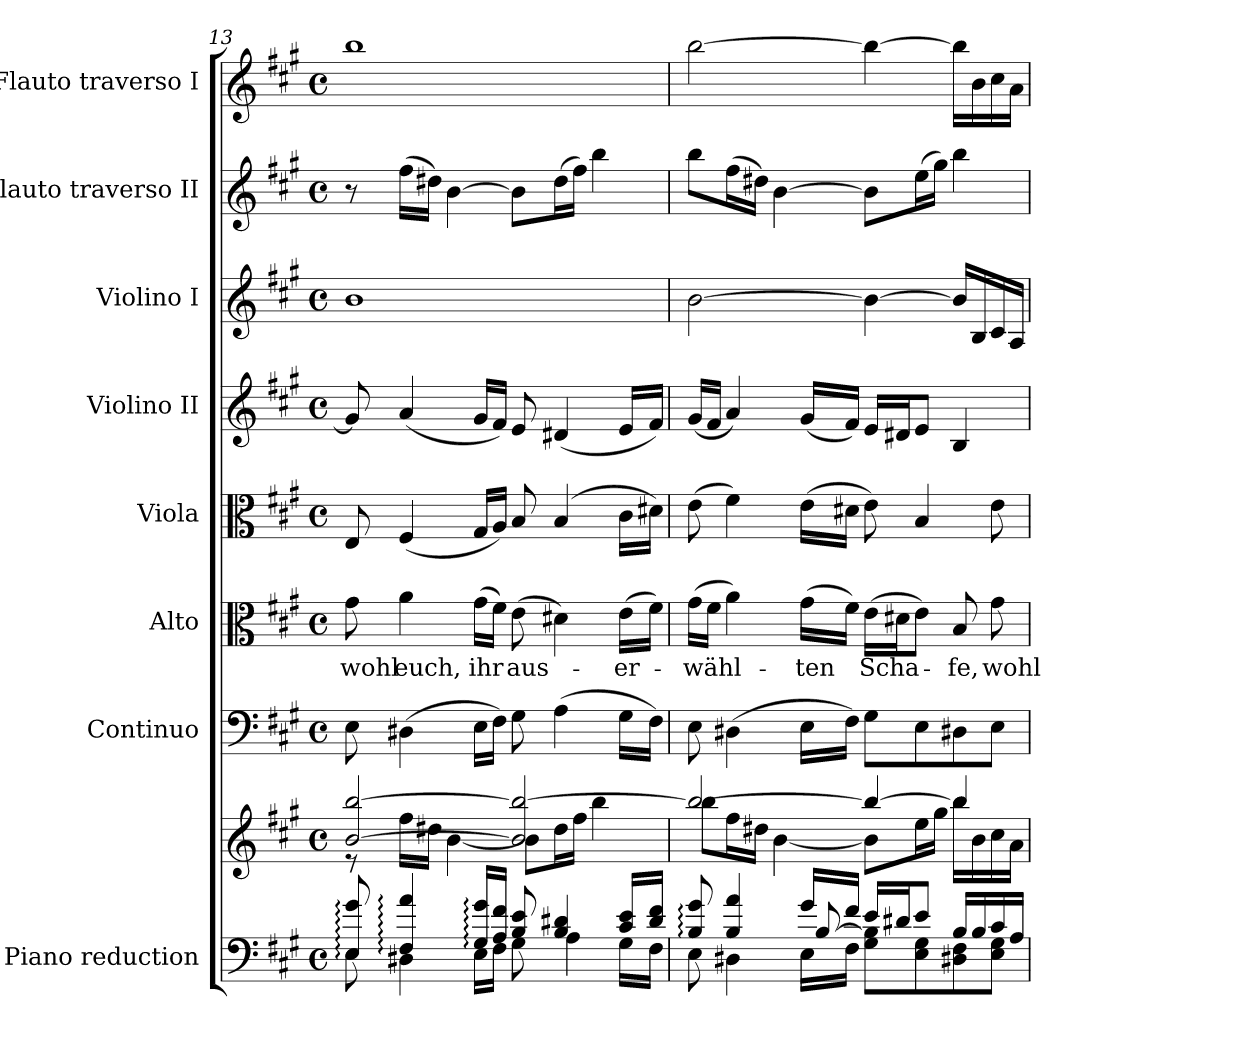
**kern	**kern	**kern	**kern	**text	**kern	**kern	**kern	**kern	**kern
*part8	*part8	*part7	*part6	*part6	*part5	*part4	*part3	*part2	*part1
*staff9	*staff8	*staff7	*staff6	*staff6	*staff5	*staff4	*staff3	*staff2	*staff1
*I"Piano reduction	*	*I"Continuo	*I"Alto	*	*I"Viola	*I"Violino II	*I"Violino I	*I"Flauto traverso II	*I"Flauto traverso I
*I'Pno	*	*	*	*	*I'Vla	*	*I'Vln	*I'Fl	*I'Fl
!!LO:PB:g=z
*clefF4	*clefG2	*clefF4	*clefC3	*	*clefC3	*clefG2	*clefG2	*clefG2	*clefG2
*k[f#c#g#]	*k[f#c#g#]	*k[f#c#g#]	*k[f#c#g#]	*	*k[f#c#g#]	*k[f#c#g#]	*k[f#c#g#]	*k[f#c#g#]	*k[f#c#g#]
*A:	*A:	*A:	*A:	*	*A:	*A:	*A:	*A:	*A:
*M4/4	*M4/4	*M4/4	*M4/4	*	*M4/4	*M4/4	*M4/4	*M4/4	*M4/4
*met(c)	*met(c)	*met(c)	*met(c)	*	*met(c)	*met(c)	*met(c)	*met(c)	*met(c)
=13	=13	=13	=13	=13	=13	=13	=13	=13	=13
*^	*^	*	*	*	*	*	*	*	*
!	!	!	!	!	!	!LO:LY:b	!	!	!	!	!
8E/: 8g#/:	8E\	[2b/ [2bb/	8r	8E\	8g#\	wohl	8E/	8g#/]	1b	8r	1bb
!	!	!	!	!	!	!LO:LY:b	!	!	!	!	!
4F#/: 4a/:	4D#X\	.	16ff#\LL	(>4D#X\	4a\	euch,	(<4F#/	(<4a/	.	(>16ff#\LL	.
.	.	.	16dd#X\JJ	.	.	.	.	.	.	16dd#X\JJ)	.
.	.	.	[4b\	.	.	.	.	.	.	[4b\	.
!	!	!	!	!	!	!LO:LY:b	!	!	!	!	!
16G#/: 16g#/:LL	16E\LL	.	.	16E\LL	(>16g#\LL	ihr	16G#/LL	16g#/LL	.	.	.
16A/ 16f#/JJ	16F#\JJ	.	.	16F#\JJ)	16f#\JJ)	.	16A/JJ)	16f#/JJ)	.	.	.
!	!	!	!	!	!	!LO:LY:b	!	!	!	!	!
8B/ 8e/	8G#\	2b/] 2bb/_	8b\L]	8G#\	(>8e\	aus-	8B/	8e/	.	8b\L]	.
4B/ 4d#X/	4A\	.	16dd#\L	(>4A\	4d#X\)	.	(>4B/	(<4d#X/	.	(>16dd#\L	.
.	.	.	16ff#\JJ	.	.	.	.	.	.	16ff#\JJ)	.
.	.	.	4bb\	.	.	.	.	.	.	4bb\	.
!	!	!	!	!	!	!LO:LY:b	!	!	!	!	!
16c#/ 16e/LL	16G#\LL	.	.	16G#\LL	(>16e\LL	er-	16c#\LL	16e/LL	.	.	.
16d#/ 16f#/JJ	16F#\JJ	.	.	16F#\JJ)	16f#\JJ)	.	16d#X\JJ)	16f#/JJ)	.	.	.
=14	=14	=14	=14	=14	=14	=14	=14	=14	=14	=14	=14
*	*^	*	*	*	*	*	*	*	*	*	*
!	!	!	!	!	!	!	!LO:LY:b	!	!	!	!	!
8B/: 8g#/:	8E\	4ryy	2bb/_	8bb\L	8E\	(>16g#\LL	wähl-	(>8e\	(<16g#/LL	[2b\	8bb\L	[2bb\
.	.	.	.	.	.	16f#\JJ	.	.	16f#/JJ	.	.	.
4B/ 4a/	4D#X:\	.	.	16ff#\L	(>4D#X\	4a\)	.	4f#\)	4a/)	.	(>16ff#\L	.
.	.	.	.	16dd#X\JJ	.	.	.	.	.	.	16dd#X\JJ)	.
.	.	8ryy	.	[4b\	.	.	.	.	.	.	[4b\	.
!	!	!	!	!	!	!	!LO:LY:b	!	!	!	!	!
16g#:/LL	16E\LL	[8B/	.	.	16E\LL	(>16g#\LL	ten	(>16e\LL	(<16g#/LL	.	.	.
16f#/JJ	16F#\JJ	.	.	.	16F#\JJ)	16f#\JJ)	.	16d#X\JJ	16f#/JJ)	.	.	.
!	!	!	!	!	!	!	!LO:LY:b	!	!	!	!	!
16e/LL	8G#\ 8B\]L	2ryy	4bb/_	8b\L]	8G#\L	(>16e\LL	Scha-	8e\)	16e/LL	4b\_	8b\L]	4bb\_
16d#X/J	.	.	.	.	.	16d#X\J	.	.	16d#X/J	.	.	.
8e/J	8E\ 8G#\	.	.	16ee\L	8E\	8e\J)	.	4B/	8e/J	.	(>16ee\L	.
.	.	.	.	16gg#\JJ	.	.	.	.	.	.	16gg#\JJ)	.
!	!	!	!	!	!	!	!LO:LY:b	!	!	!	!	!
16B/LL	8D#X\ 8F#\	.	4bb/]	16bb\LL	8D#X\	8B/	-fe,	.	4B/	16b/LL]	4bb\	16bb\LL]
16B/	.	.	.	16b\	.	.	.	.	.	16B/	.	16b\
!	!	!	!	!	!	!	!LO:LY:b	!	!	!	!	!
16c#/	8E\ 8G#\J	.	.	16cc#\	8E\J	8g#\	wohl	8e\	.	16c#/	.	16cc#\
16A/JJ	.	.	.	16a\JJ	.	.	.	.	.	16A/JJ	.	16a\JJ
*v	*v	*v	*	*	*	*	*	*	*	*	*	*
*	*v	*v	*	*	*	*	*	*	*	*
=	=	=	=	=	=	=	=	=	=
*-	*-	*-	*-	*-	*-	*-	*-	*-	*-
